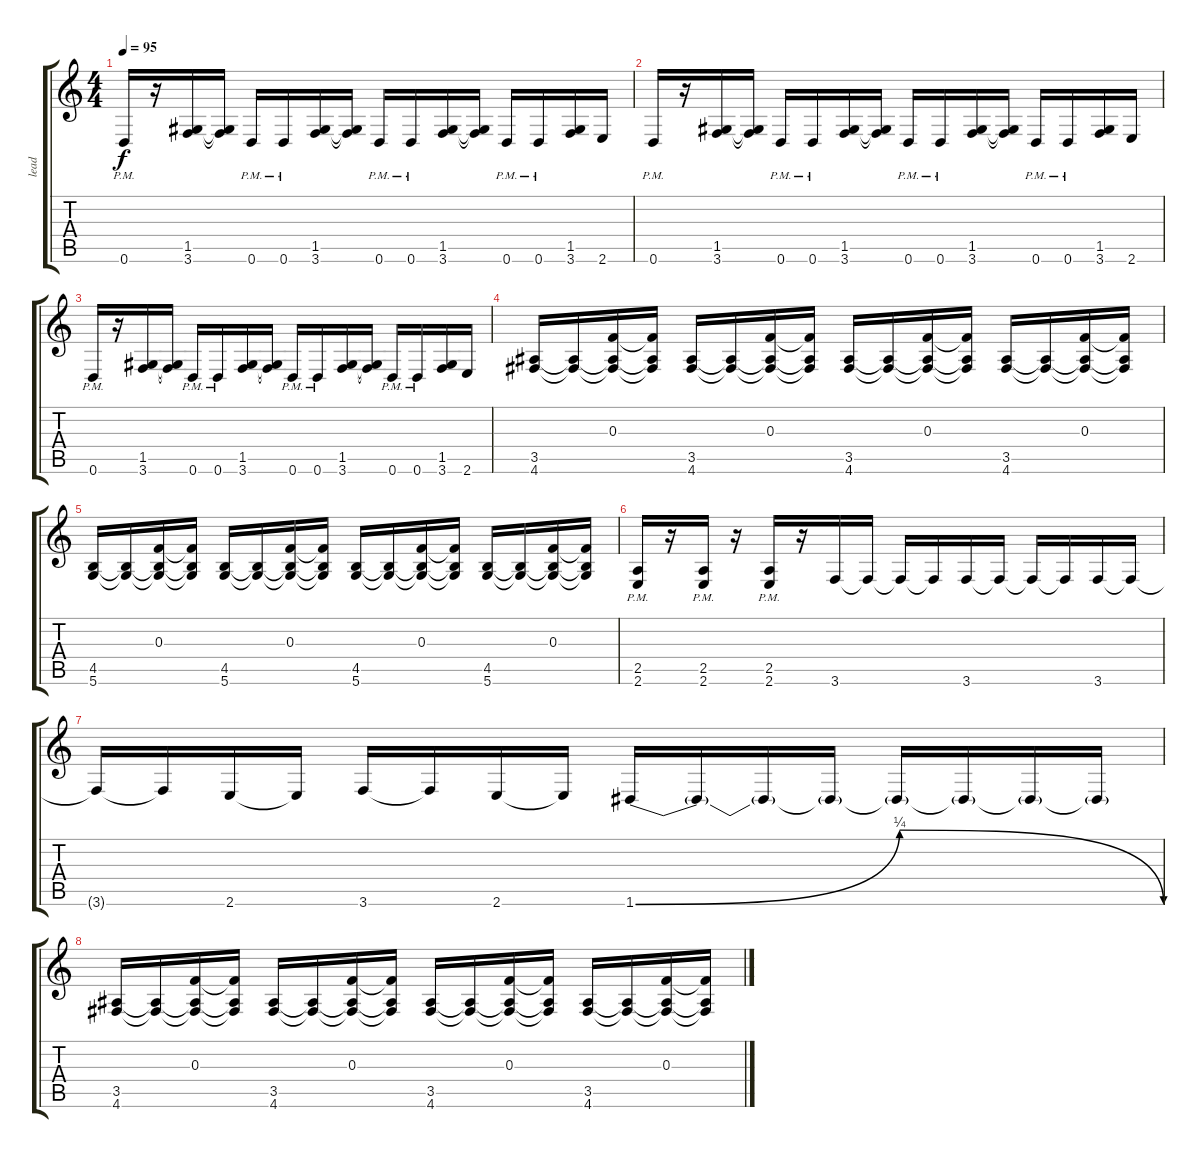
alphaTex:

\track ("lead" "lead") {instrument distortionguitar}
\staff {score tabs}
\tuning (D4 A3 F3 C3 G2 D2) {hide}
\ts (4 4)
\tempo 95
\clef g2
\ks c
0.6{pm}.16{dy f} r.16 (1.5 3.6).16 (1.5{t} 3.6{t}).16 0.6{pm}.16 0.6{pm}.16 (1.5 3.6).16 (1.5{t} 3.6{t}).16 0.6{pm}.16 0.6{pm}.16 (1.5 3.6).16 (1.5{t} 3.6{t}).16 0.6{pm}.16 0.6{pm}.16 (1.5 3.6).16 2.6.16 |
0.6{pm}.16 r.16 (1.5 3.6).16 (1.5{t} 3.6{t}).16 0.6{pm}.16 0.6{pm}.16 (1.5 3.6).16 (1.5{t} 3.6{t}).16 0.6{pm}.16 0.6{pm}.16 (1.5 3.6).16 (1.5{t} 3.6{t}).16 0.6{pm}.16 0.6{pm}.16 (1.5 3.6).16 2.6.16 |
0.6{pm}.16 r.16 (1.5 3.6).16 (1.5{t} 3.6{t}).16 0.6{pm}.16 0.6{pm}.16 (1.5 3.6).16 (1.5{t} 3.6{t}).16 0.6{pm}.16 0.6{pm}.16 (1.5 3.6).16 (1.5{t} 3.6{t}).16 0.6{pm}.16 0.6{pm}.16 (1.5 3.6).16 2.6.16 |
(3.5 4.6).16 (3.5{t} 4.6{t}).16 (0.3 3.5{t} 4.6{t}).16 (0.3{t} 3.5{t} 4.6{t}).16 (3.5 4.6).16 (3.5{t} 4.6{t}).16 (0.3 3.5{t} 4.6{t}).16 (0.3{t} 3.5{t} 4.6{t}).16 (3.5 4.6).16 (3.5{t} 4.6{t}).16 (0.3 3.5{t} 4.6{t}).16 (0.3{t} 3.5{t} 4.6{t}).16 (3.5 4.6).16 (3.5{t} 4.6{t}).16 (0.3 3.5{t} 4.6{t}).16 (0.3{t} 3.5{t} 4.6{t}).16 |
(4.5 5.6).16 (4.5{t} 5.6{t}).16 (0.3 4.5{t} 5.6{t}).16 (0.3{t} 4.5{t} 5.6{t}).16 (4.5 5.6).16 (4.5{t} 5.6{t}).16 (0.3 4.5{t} 5.6{t}).16 (0.3{t} 4.5{t} 5.6{t}).16 (4.5 5.6).16 (4.5{t} 5.6{t}).16 (0.3 4.5{t} 5.6{t}).16 (0.3{t} 4.5{t} 5.6{t}).16 (4.5 5.6).16 (4.5{t} 5.6{t}).16 (0.3 4.5{t} 5.6{t}).16 (0.3{t} 4.5{t} 5.6{t}).16 |
(2.5{pm} 2.6{pm}).16 r.16 (2.5{pm} 2.6{pm}).16 r.16 (2.5{pm} 2.6{pm}).16 r.16 3.6.16 3.6{t}.16 3.6{t}.16 3.6{t}.16 3.6.16 3.6{t}.16 3.6{t}.16 3.6{t}.16 3.6.16 3.6{t}.16 |
3.6{t}.16 3.6{t}.16 2.6.16 2.6{t}.16 3.6.16 3.6{t}.16 2.6.16 2.6{t}.16 1.6{be (bendrelease 0 0 15 1 15 1 30 0)}.16 1.6{t}.16 1.6{t}.16 1.6{t}.16 1.6{t}.16 1.6{t}.16 1.6{t}.16 1.6{t}.16 |
(3.5 4.6).16 (3.5{t} 4.6{t}).16 (0.3 3.5{t} 4.6{t}).16 (0.3{t} 3.5{t} 4.6{t}).16 (3.5 4.6).16 (3.5{t} 4.6{t}).16 (0.3 3.5{t} 4.6{t}).16 (0.3{t} 3.5{t} 4.6{t}).16 (3.5 4.6).16 (3.5{t} 4.6{t}).16 (0.3 3.5{t} 4.6{t}).16 (0.3{t} 3.5{t} 4.6{t}).16 (3.5 4.6).16 (3.5{t} 4.6{t}).16 (0.3 3.5{t} 4.6{t}).16 (0.3{t} 3.5{t} 4.6{t}).16
